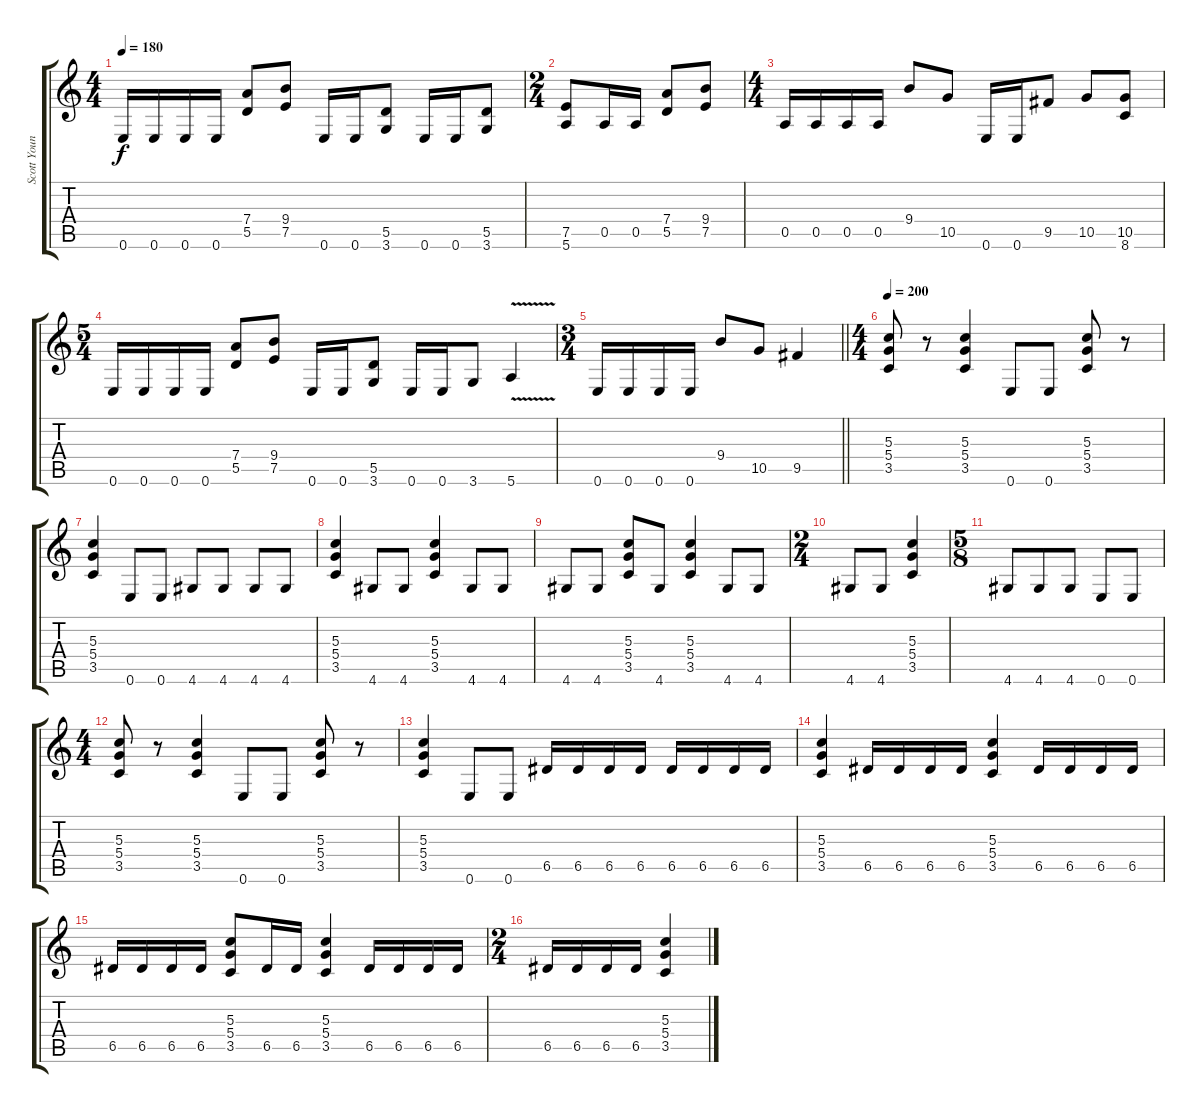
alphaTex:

\track ("Scott Young" "Scott Youn") {instrument overdrivenguitar}
\staff {score tabs}
\tuning (E4 B3 G3 D3 A2 E2) {hide}
\ts (4 4)
\tempo 180
\clef g2
\ks c
0.6.16{dy f} 0.6.16 0.6.16 0.6.16 (7.4 5.5).8 (9.4 7.5).8 0.6.16 0.6.16 (5.5 3.6).8 0.6.16 0.6.16 (5.5 3.6).8 |
\ts (2 4)
(7.5 5.6).8 0.5.16 0.5.16 (7.4 5.5).8 (9.4 7.5).8 |
\ts (4 4)
0.5.16 0.5.16 0.5.16 0.5.16 9.4.8 10.5.8 0.6.16 0.6.16 9.5.8 10.5.8 (10.5 8.6).8 |
\ts (5 4)
0.6.16 0.6.16 0.6.16 0.6.16 (7.4 5.5).8 (9.4 7.5).8 0.6.16 0.6.16 (5.5 3.6).8 0.6.16 0.6.16 3.6.8 5.6{v}.4 |
\ts (3 4)
\barLineRight lightlight
0.6.16 0.6.16 0.6.16 0.6.16 9.4.8 10.5.8 9.5.4 |
\ts (4 4)
\tempo 200
(5.3 5.4 3.5).8 r.8 (5.3 5.4 3.5).4 0.6.8 0.6.8 (5.3 5.4 3.5).8 r.8 |
(5.3 5.4 3.5).4 0.6.8 0.6.8 4.6.8 4.6.8 4.6.8 4.6.8 |
(5.3 5.4 3.5).4 4.6.8 4.6.8 (5.3 5.4 3.5).4 4.6.8 4.6.8 |
4.6.8 4.6.8 (5.3 5.4 3.5).8 4.6.8 (5.3 5.4 3.5).4 4.6.8 4.6.8 |
\ts (2 4)
4.6.8 4.6.8 (5.3 5.4 3.5).4 |
\ts (5 8)
4.6.8 4.6.8 4.6.8 0.6.8 0.6.8 |
\ts (4 4)
(5.3 5.4 3.5).8 r.8 (5.3 5.4 3.5).4 0.6.8 0.6.8 (5.3 5.4 3.5).8 r.8 |
(5.3 5.4 3.5).4 0.6.8 0.6.8 6.5.16 6.5.16 6.5.16 6.5.16 6.5.16 6.5.16 6.5.16 6.5.16 |
(5.3 5.4 3.5).4 6.5.16 6.5.16 6.5.16 6.5.16 (5.3 5.4 3.5).4 6.5.16 6.5.16 6.5.16 6.5.16 |
6.5.16 6.5.16 6.5.16 6.5.16 (5.3 5.4 3.5).8 6.5.16 6.5.16 (5.3 5.4 3.5).4 6.5.16 6.5.16 6.5.16 6.5.16 |
\ts (2 4)
6.5.16 6.5.16 6.5.16 6.5.16 (5.3 5.4 3.5).4
